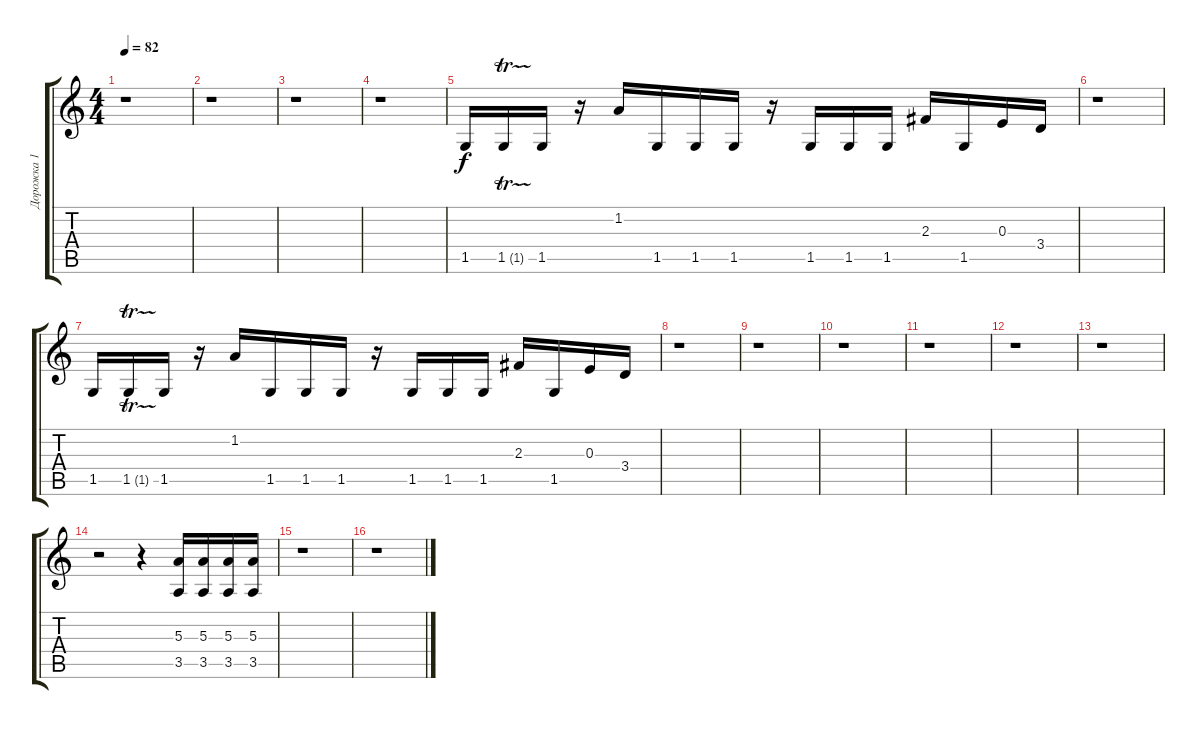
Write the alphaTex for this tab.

\track ("Дорожка 1" "Дорожка 1") {instrument acousticguitarsteel}
\staff {score tabs}
\tuning (Db4 Ab3 E3 B2 Gb2 B1) {hide}
\ts (4 4)
\tempo 82
\clef g2
\ks c
r.1{dy f} |
r.1 |
r.1 |
r.1 |
1.5.16{balance 16 instrument distortionguitar} 1.5{tr (1 16)}.16 1.5.16 r.16 1.2.16 1.5.16 1.5.16 1.5.16 r.16 1.5.16 1.5.16 1.5.16 2.3.16 1.5.16 0.3.16 3.4.16 |
r.1 |
1.5.16{balance 16 instrument distortionguitar} 1.5{tr (1 16)}.16 1.5.16 r.16 1.2.16 1.5.16 1.5.16 1.5.16 r.16 1.5.16 1.5.16 1.5.16 2.3.16 1.5.16 0.3.16 3.4.16 |
r.1 |
r.1 |
r.1 |
r.1 |
r.1 |
r.1 |
r.2 r.4 (5.3 3.5).16{balance 8} (5.3 3.5).16 (5.3 3.5).16 (5.3 3.5).16 |
r.1 |
r.1
